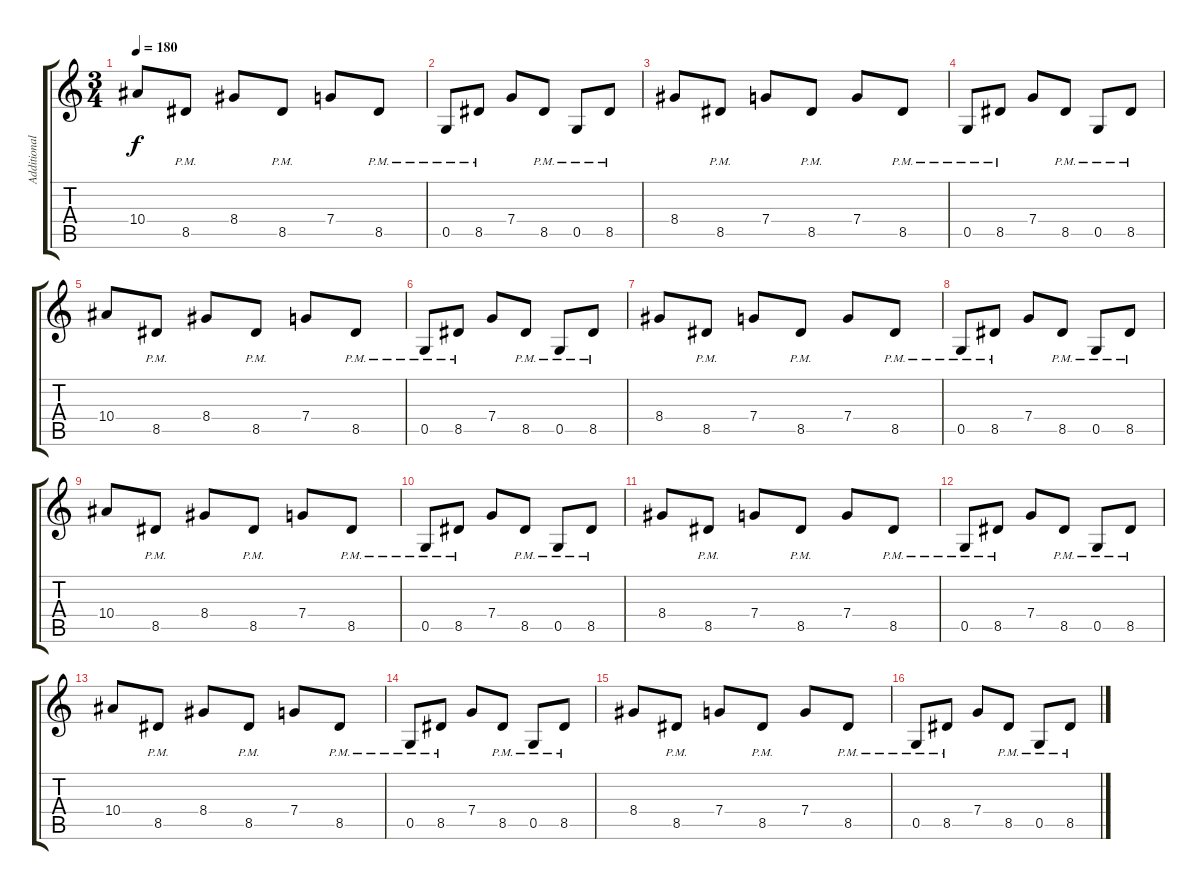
\track ("Additional Guitar" "Additional") {instrument distortionguitar}
\staff {score tabs}
\tuning (D4 A3 F3 C3 G2 C2) {hide}
\ts (3 4)
\tempo 180
\clef g2
\ks c
10.4.8{dy f} 8.5{pm}.8 8.4.8 8.5{pm}.8 7.4.8 8.5{pm}.8 |
0.5{pm}.8 8.5{pm}.8 7.4.8 8.5{pm}.8 0.5{pm}.8 8.5{pm}.8 |
8.4.8 8.5{pm}.8 7.4.8 8.5{pm}.8 7.4.8 8.5{pm}.8 |
0.5{pm}.8 8.5{pm}.8 7.4.8 8.5{pm}.8 0.5{pm}.8 8.5{pm}.8 |
10.4.8 8.5{pm}.8 8.4.8 8.5{pm}.8 7.4.8 8.5{pm}.8 |
0.5{pm}.8 8.5{pm}.8 7.4.8 8.5{pm}.8 0.5{pm}.8 8.5{pm}.8 |
8.4.8 8.5{pm}.8 7.4.8 8.5{pm}.8 7.4.8 8.5{pm}.8 |
0.5{pm}.8 8.5{pm}.8 7.4.8 8.5{pm}.8 0.5{pm}.8 8.5{pm}.8 |
10.4.8 8.5{pm}.8 8.4.8 8.5{pm}.8 7.4.8 8.5{pm}.8 |
0.5{pm}.8 8.5{pm}.8 7.4.8 8.5{pm}.8 0.5{pm}.8 8.5{pm}.8 |
8.4.8 8.5{pm}.8 7.4.8 8.5{pm}.8 7.4.8 8.5{pm}.8 |
0.5{pm}.8 8.5{pm}.8 7.4.8 8.5{pm}.8 0.5{pm}.8 8.5{pm}.8 |
10.4.8 8.5{pm}.8 8.4.8 8.5{pm}.8 7.4.8 8.5{pm}.8 |
0.5{pm}.8 8.5{pm}.8 7.4.8 8.5{pm}.8 0.5{pm}.8 8.5{pm}.8 |
8.4.8 8.5{pm}.8 7.4.8 8.5{pm}.8 7.4.8 8.5{pm}.8 |
0.5{pm}.8 8.5{pm}.8 7.4.8 8.5{pm}.8 0.5{pm}.8 8.5{pm}.8
